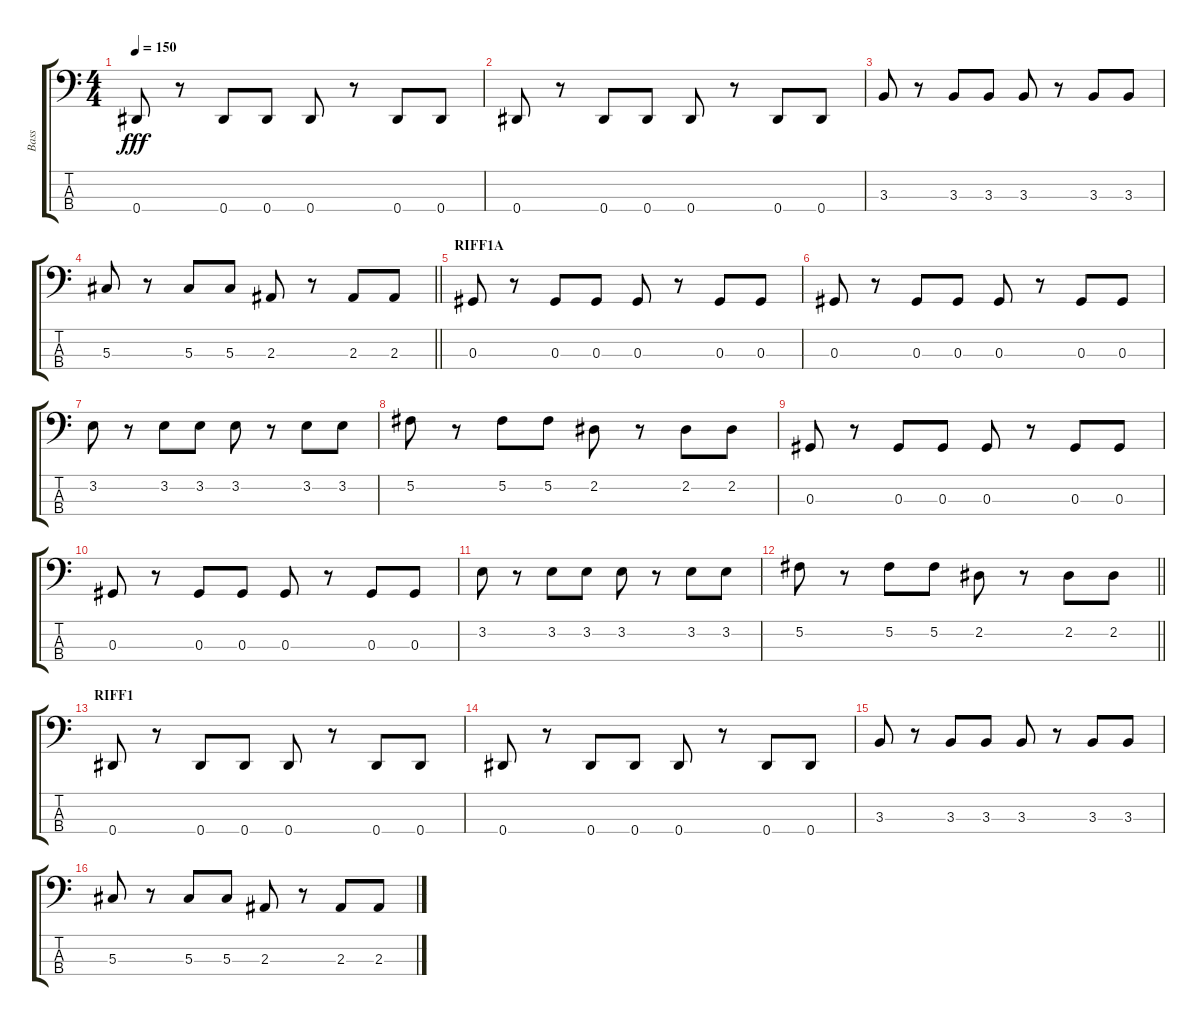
\track ("Bass" "Bass") {instrument slapbass2}
\staff {score tabs}
\tuning (Gb2 Db2 Ab1 Eb1) {hide}
\ts (4 4)
\tempo 150
\clef f4
\ks c
0.4.8{dy fff} r.8 0.4.8 0.4.8 0.4.8 r.8 0.4.8 0.4.8 |
0.4.8 r.8 0.4.8 0.4.8 0.4.8 r.8 0.4.8 0.4.8 |
3.3.8 r.8 3.3.8 3.3.8 3.3.8 r.8 3.3.8 3.3.8 |
\barLineRight lightlight
5.3.8 r.8 5.3.8 5.3.8 2.3.8 r.8 2.3.8 2.3.8 |
\section ("" "RIFF1A")
0.3.8 r.8 0.3.8 0.3.8 0.3.8 r.8 0.3.8 0.3.8 |
0.3.8 r.8 0.3.8 0.3.8 0.3.8 r.8 0.3.8 0.3.8 |
3.2.8 r.8 3.2.8 3.2.8 3.2.8 r.8 3.2.8 3.2.8 |
5.2.8 r.8 5.2.8 5.2.8 2.2.8 r.8 2.2.8 2.2.8 |
0.3.8 r.8 0.3.8 0.3.8 0.3.8 r.8 0.3.8 0.3.8 |
0.3.8 r.8 0.3.8 0.3.8 0.3.8 r.8 0.3.8 0.3.8 |
3.2.8 r.8 3.2.8 3.2.8 3.2.8 r.8 3.2.8 3.2.8 |
\barLineRight lightlight
5.2.8 r.8 5.2.8 5.2.8 2.2.8 r.8 2.2.8 2.2.8 |
\section ("" "RIFF1")
0.4.8 r.8 0.4.8 0.4.8 0.4.8 r.8 0.4.8 0.4.8 |
0.4.8 r.8 0.4.8 0.4.8 0.4.8 r.8 0.4.8 0.4.8 |
3.3.8 r.8 3.3.8 3.3.8 3.3.8 r.8 3.3.8 3.3.8 |
5.3.8 r.8 5.3.8 5.3.8 2.3.8 r.8 2.3.8 2.3.8
